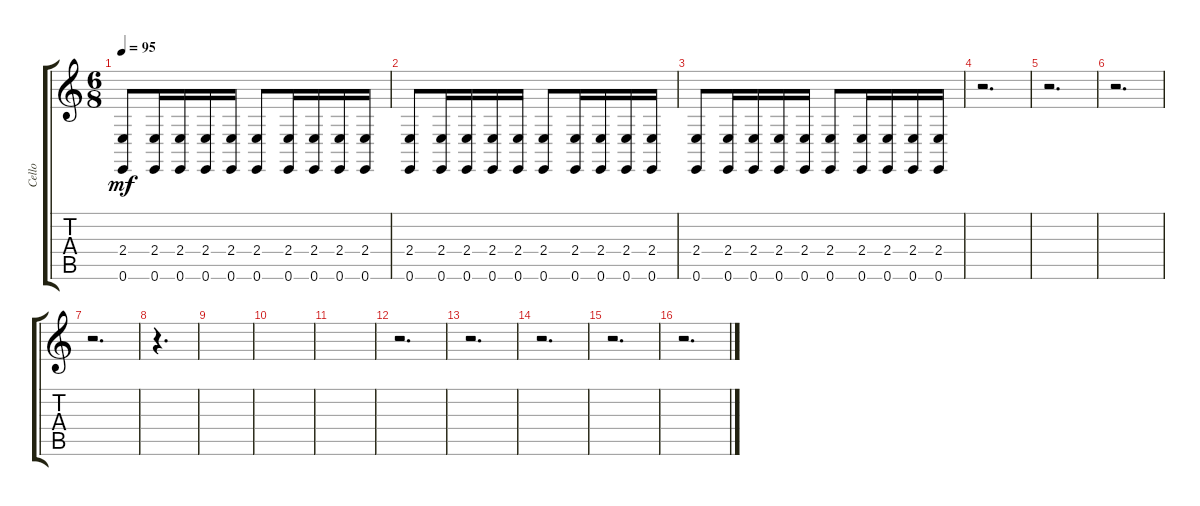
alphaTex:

\track ("Cello" "Cello") {instrument cello}
\staff {score tabs}
\tuning (E4 B3 G3 D3 A2 E2) {hide}
\ts (6 8)
\tempo 95
\clef g2
\ks c
(2.4 0.6).8{dy mf} (2.4 0.6).16 (2.4 0.6).16 (2.4 0.6).16 (2.4 0.6).16 (2.4 0.6).8 (2.4 0.6).16 (2.4 0.6).16 (2.4 0.6).16 (2.4 0.6).16 |
(2.4 0.6).8 (2.4 0.6).16 (2.4 0.6).16 (2.4 0.6).16 (2.4 0.6).16 (2.4 0.6).8 (2.4 0.6).16 (2.4 0.6).16 (2.4 0.6).16 (2.4 0.6).16 |
(2.4 0.6).8 (2.4 0.6).16 (2.4 0.6).16 (2.4 0.6).16 (2.4 0.6).16 (2.4 0.6).8 (2.4 0.6).16 (2.4 0.6).16 (2.4 0.6).16 (2.4 0.6).16 |
r.2{d} |
r.2{d} |
r.2{d} |
r.2{d} |
r.4{d} |
|
|
|
r.2{d} |
r.2{d} |
r.2{d} |
r.2{d} |
r.2{d}
